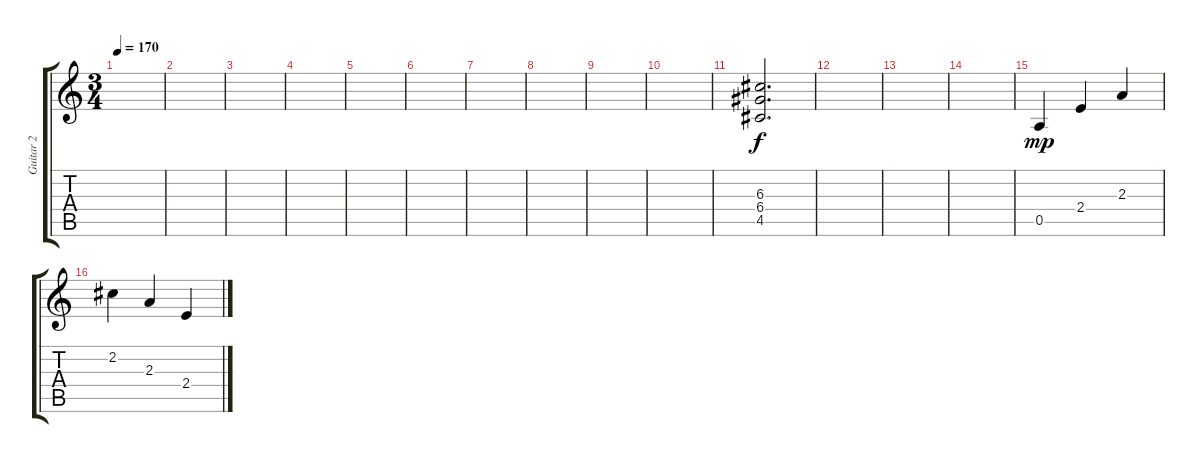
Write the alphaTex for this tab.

\track ("Guitar 2" "Guitar 2") {instrument electricguitarclean}
\staff {score tabs}
\tuning (E4 B3 G3 D3 A2 E2) {hide}
\ts (3 4)
\tempo 170
\clef g2
\ks c
|
|
|
|
|
|
|
|
|
|
(6.3 6.4 4.5).2{d} |
|
|
|
0.5.4{dy mp} 2.4.4 2.3.4 |
2.2.4 2.3.4 2.4.4
